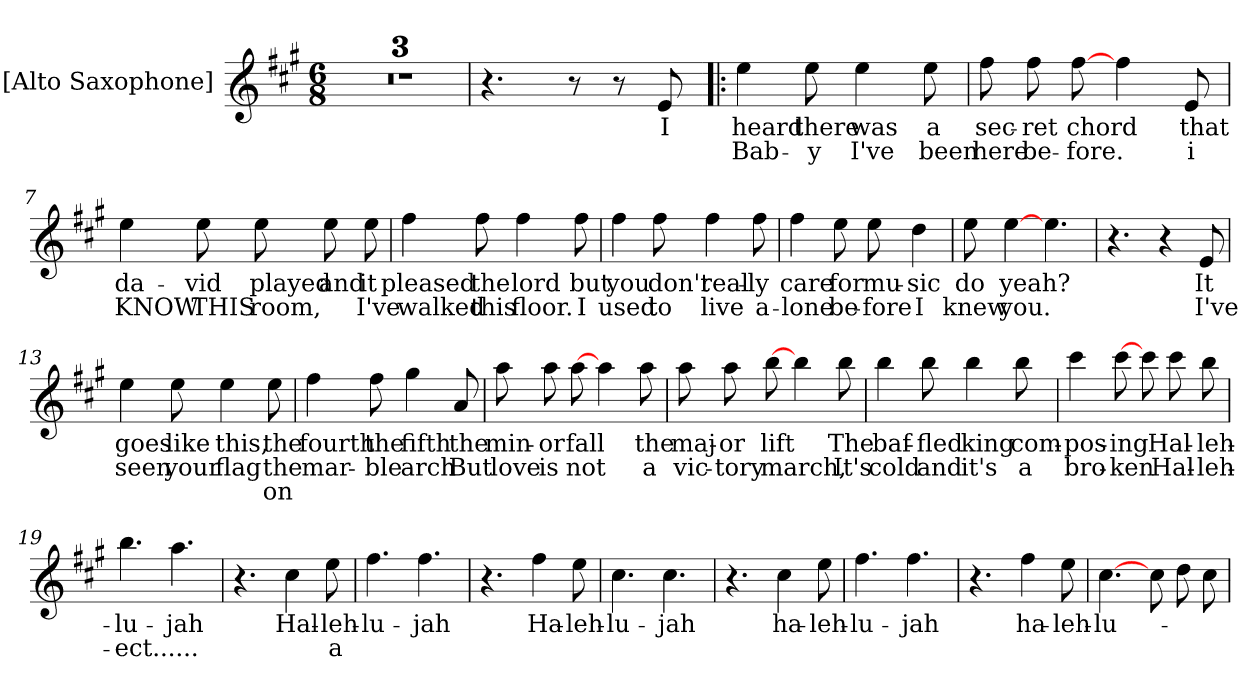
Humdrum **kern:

**kern	**text	**text	**text
*part1	*part1	*part1	*part1
*staff1	*staff1	*staff1	*staff1
*I"[Alto Saxophone]	*	*	*
*I'A Sax	*	*	*
*clefG2	*	*	*
*ITrd5c9	*	*	*
*k[]	*	*	*
*C:	*	*	*
*M6/8	*	*	*
=1	=1	=1	=1
2.r	.	.	.
=2	=2	=2	=2
2.r	.	.	.
=3	=3	=3	=3
2.r	.	.	.
=4	=4	=4	=4
4.r	.	.	.
8r	.	.	.
8r	.	.	.
8G	-I	.	.
!!LO:LB:g=z
=5!|:	=5!|:	=5!|:	=5!|:
4g	-heard	-Bab-	.
8g	-there	-y	.
4g	-was	-I've	.
8g	-a	-been	.
=6	=6	=6	=6
8aL	-sec-	-here	.
8a	-ret	-be-	.
[8a	-chord	-fore.	.
4a	.	.	.
8G	-that	-i	.
=7	=7	=7	=7
4g	-da-	-KNOW	.
8g	-vid	-THIS	.
8gL	-played	-room,	.
8g	-and	.	.
8g	-it	-I've	.
=8	=8	=8	=8
4a	-pleased	-walked	.
8a	-the	-this	.
4a	-lord	-floor.	.
8a	-but	-I	.
!!LO:LB:g=z
=9	=9	=9	=9
4a	-you	-used	.
8a	-don't	-to	.
4a	-real-	-live	.
8a	-ly	-a-	.
=10	=10	=10	=10
4a	-care	-lone	.
8g	-for	-be-	.
8gL	-mu-	-fore	.
4f	-sic	-I	.
=11	=11	=11	=11
8gL	-do	-knew	.
[4g	-yeah?	-you.	.
4.g	.	.	.
=12	=12	=12	=12
4.r	.	.	.
4r	.	.	.
8G	-It	-I've	.
!!LO:LB:g=z
=13	=13	=13	=13
4g	-goes	-seen	.
8g	-like	-your	.
4g	-this,	-flag	.
8g	-the	-the	-on
=14	=14	=14	=14
4a	-fourth	-mar-	.
8a	-the	-ble	.
4b	-fifth	-arch	.
8c	-the	-But	.
=15	=15	=15	=15
8ccL	-min-	-love	.
8cc	-or	-is	.
[8cc	-fall	-not	.
4cc	.	.	.
8cc	-the	-a	.
=16	=16	=16	=16
8ccL	-maj-	-vic-	.
8cc	-or	-tory	.
[8dd	-lift	-march,	.
4dd	.	.	.
8dd	-The	-It's	.
!!LO:LB:g=z
=17	=17	=17	=17
4dd	-baf-	-cold	.
8dd	-fled	-and	.
4dd	-king	-it's	.
8dd	-com-	-a	.
=18	=18	=18	=18
4ee	-pos-	-bro-	.
[8ee	-ing	-ken	.
8eeL	.	.	.
8ee	-Hal-	-Hal-	.
8dd	-leh-	-leh-	.
=19	=19	=19	=19
4.dd	-lu-	-ect......	.
4.cc	-jah	.	.
=20	=20	=20	=20
4.r	.	.	.
4e	-Hal-	.	.
8g	-leh-	-a	.
!!LO:LB:g=z
=21	=21	=21	=21
4.a	-lu-	.	.
4.a	-jah	.	.
=22	=22	=22	=22
4.r	.	.	.
4a	-Ha-	.	.
8g	-leh-	.	.
=23	=23	=23	=23
4.e	-lu-	.	.
4.e	-jah	.	.
=24	=24	=24	=24
4.r	.	.	.
4e	-ha-	.	.
8g	-leh-	.	.
!!LO:LB:g=z
=25	=25	=25	=25
4.a	-lu-	.	.
4.a	-jah	.	.
=26	=26	=26	=26
4.r	.	.	.
4a	-ha-	.	.
8g	-leh-	.	.
=27	=27	=27	=27
[4.e	-lu-	.	.
8eL	.	.	.
8f	.	.	.
8e	.	.	.
=	=	=	=
*-	*-	*-	*-
